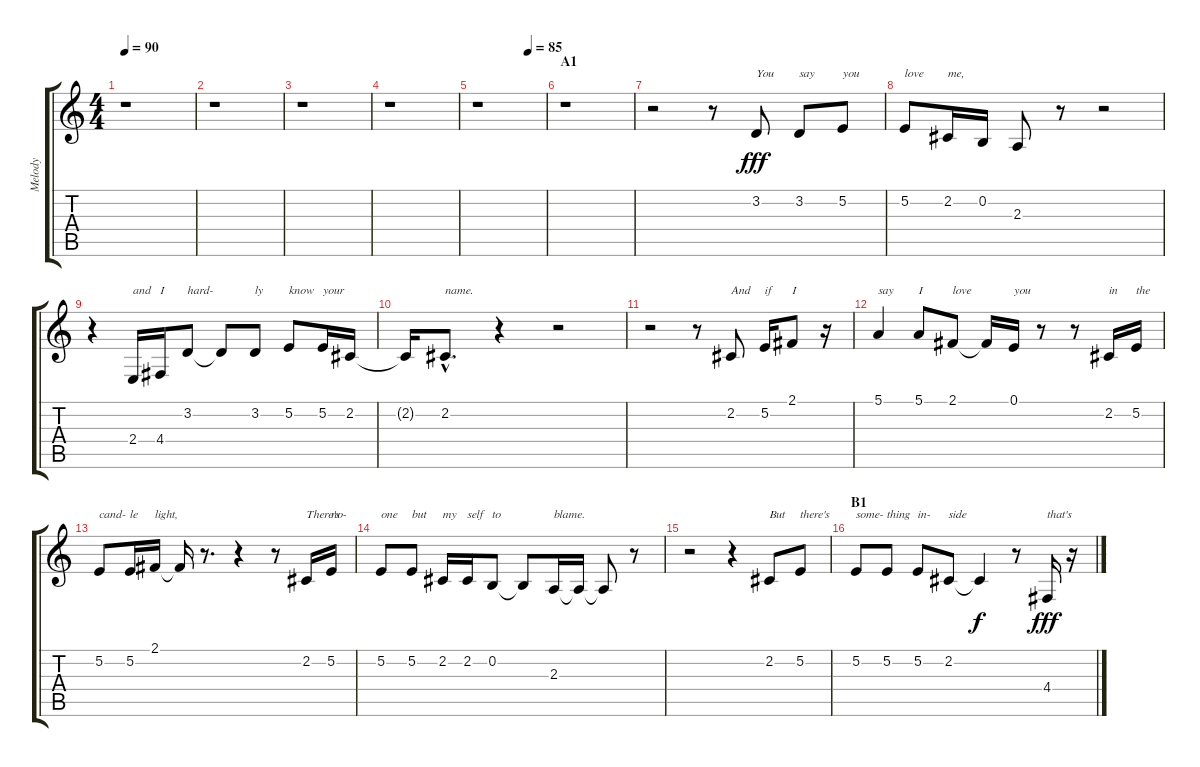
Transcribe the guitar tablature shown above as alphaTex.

\track ("Melody" "Melody") {instrument lead6voice}
\staff {score tabs}
\tuning (E4 B3 G3 D3 A2 E2) {hide}
\ts (4 4)
\tempo 90
\tempo 65
\tempo 90
\clef g2
\ks c
r.1{dy fff instrument lead6voice} |
r.1 |
r.1 |
r.1 |
\tempo (85 0.75)
r.1 |
\section ("" "A1")
r.1 |
r.2 r.8 3.2.8{txt "You"} 3.2.8{txt "say"} 5.2.8{txt "you"} |
5.2.8{txt "love"} 2.2.16{txt "me,"} 0.2.16 2.3.8 r.8 r.2 |
r.4 2.4.16{txt "and"} 4.4.16{txt "I"} 3.2.8{txt "hard-"} 3.2{t}.8 3.2.8{txt "ly"} 5.2.8{txt "know"} 5.2.16{txt "your"} 2.2.16 |
2.2{t}.16 2.2{hac}.8{d txt "name."} r.4 r.2 |
r.2 r.8 2.2.8{txt "And"} 5.2.16{txt "if"} 2.1.8{txt "I"} r.16 |
5.1.4{txt "say"} 5.1.8{txt "I"} 2.1.8{txt "love"} 2.1{t}.16 0.1.16{txt "you"} r.8 r.8 2.2.16{txt "in"} 5.2.16{txt "the"} |
5.2.8{txt "cand-"} 5.2.16{txt "le"} 2.1.16{txt "light,"} 2.1{t}.16 r.8{d} r.4 r.8 2.2.16{txt "There's"} 5.2.16{txt "no-"} |
5.2.8{txt "one"} 5.2.8{txt "but"} 2.2.16{txt "my"} 2.2.16{txt "self"} 0.2.8{txt "to"} 0.2{t}.8 2.3.16{txt "blame."} 2.3{t}.16 2.3{t}.8 r.8 |
r.2 r.4 2.2.8{txt "But"} 5.2.8{txt "there's"} |
\section ("" "B1")
5.2.8{txt "some-"} 5.2.8{txt "thing"} 5.2.8{txt "in-"} 2.2.8{txt "side"} 2.2{t}.4{dy f} r.8 4.4.16{txt "that's" dy fff} r.16
